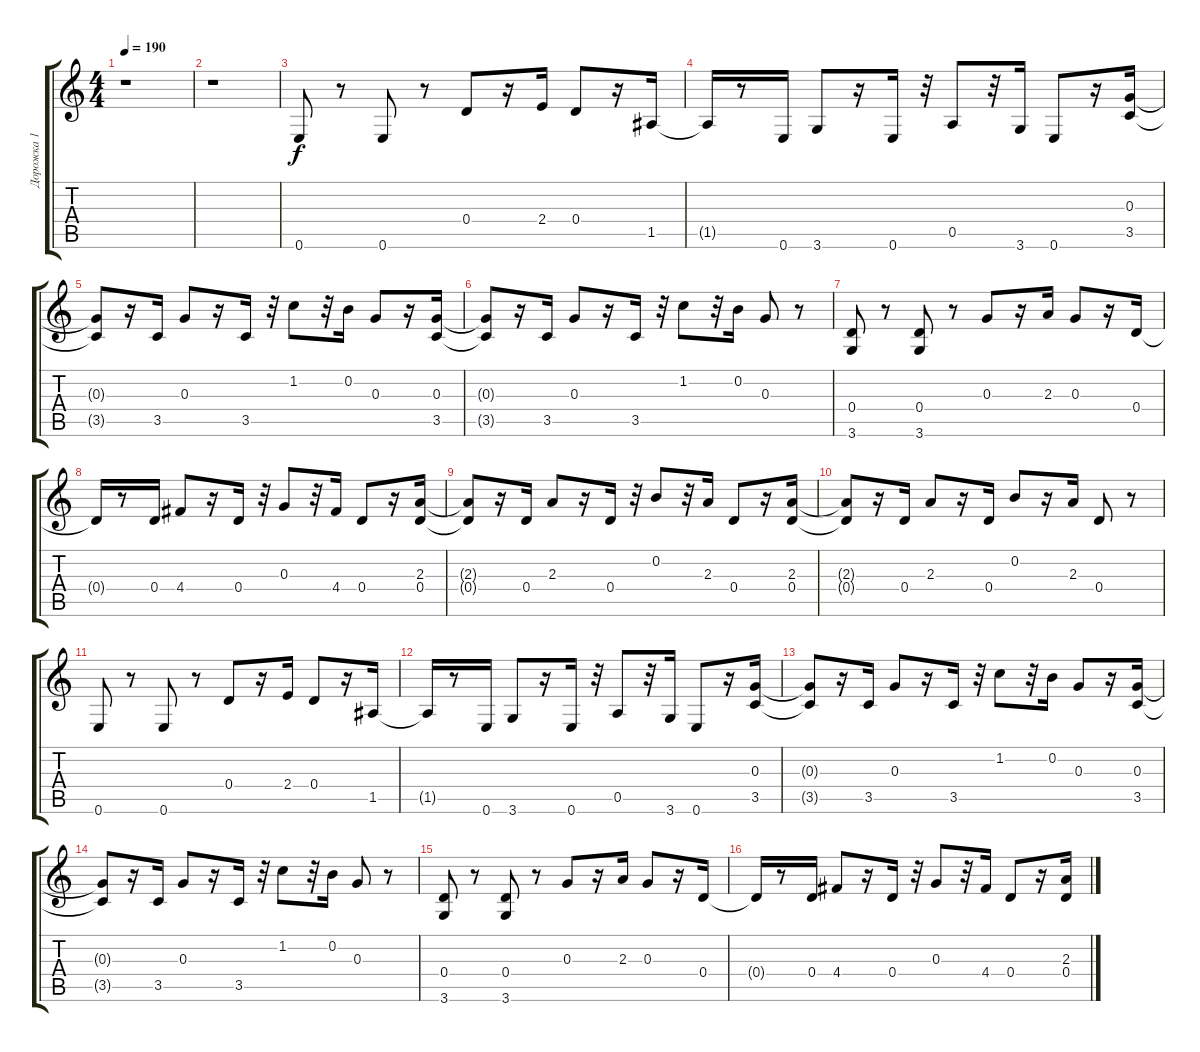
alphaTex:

\track ("Дорожка 1" "Дорожка 1") {instrument overdrivenguitar}
\staff {score tabs}
\tuning (E4 B3 G3 D3 A2 E2) {hide}
\ts (4 4)
\tempo 190
\clef g2
\ks c
r.1{dy f instrument overdrivenguitar} |
r.1 |
0.6.8 r.8 0.6.8 r.8 0.4.8 r.16 2.4.16 0.4.8 r.16 1.5.16 |
1.5{t}.16 r.8 0.6.16 3.6.8 r.16 0.6.16 r.32 0.5.8 r.32 3.6.16 0.6.8 r.16 (0.3 3.5).16 |
(0.3{t} 3.5{t}).8 r.16 3.5.16 0.3.8 r.16 3.5.16 r.32 1.2.8 r.32 0.2.16 0.3.8 r.16 (0.3 3.5).16 |
(0.3{t} 3.5{t}).8 r.16 3.5.16 0.3.8 r.16 3.5.16 r.32 1.2.8 r.32 0.2.16 0.3.8 r.8 |
(0.4 3.6).8 r.8 (0.4 3.6).8 r.8 0.3.8 r.16 2.3.16 0.3.8 r.16 0.4.16 |
0.4{t}.16 r.8 0.4.16 4.4.8 r.16 0.4.16 r.32 0.3.8 r.32 4.4.16 0.4.8 r.16 (2.3 0.4).16 |
(2.3{t} 0.4{t}).8 r.16 0.4.16 2.3.8 r.16 0.4.16 r.32 0.2.8 r.32 2.3.16 0.4.8 r.16 (2.3 0.4).16 |
(2.3{t} 0.4{t}).8 r.16 0.4.16 2.3.8 r.16 0.4.16 0.2.8 r.16 2.3.16 0.4.8 r.8 |
0.6.8 r.8 0.6.8 r.8 0.4.8 r.16 2.4.16 0.4.8 r.16 1.5.16 |
1.5{t}.16 r.8 0.6.16 3.6.8 r.16 0.6.16 r.32 0.5.8 r.32 3.6.16 0.6.8 r.16 (0.3 3.5).16 |
(0.3{t} 3.5{t}).8 r.16 3.5.16 0.3.8 r.16 3.5.16 r.32 1.2.8 r.32 0.2.16 0.3.8 r.16 (0.3 3.5).16 |
(0.3{t} 3.5{t}).8 r.16 3.5.16 0.3.8 r.16 3.5.16 r.32 1.2.8 r.32 0.2.16 0.3.8 r.8 |
(0.4 3.6).8 r.8 (0.4 3.6).8 r.8 0.3.8 r.16 2.3.16 0.3.8 r.16 0.4.16 |
0.4{t}.16 r.8 0.4.16 4.4.8 r.16 0.4.16 r.32 0.3.8 r.32 4.4.16 0.4.8 r.16 (2.3 0.4).16
